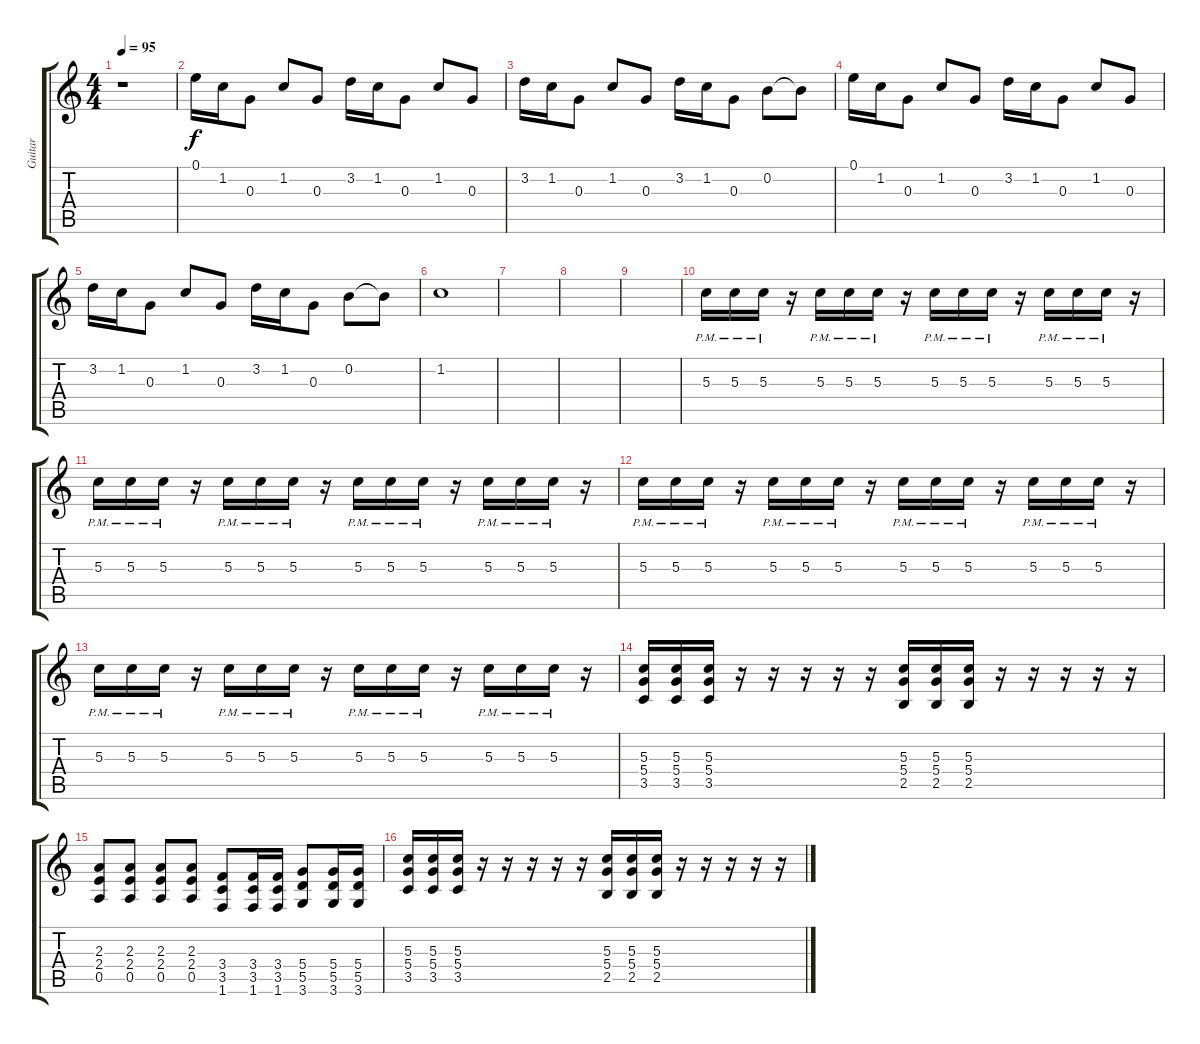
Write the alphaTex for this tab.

\track ("Guitar" "Guitar") {instrument distortionguitar}
\staff {score tabs}
\tuning (E4 B3 G3 D3 A2 E2) {hide}
\ts (4 4)
\tempo 95
\clef g2
\ks c
r.1{dy f instrument distortionguitar} |
0.1.16 1.2.16 0.3.8 1.2.8 0.3.8 3.2.16 1.2.16 0.3.8 1.2.8 0.3.8 |
3.2.16 1.2.16 0.3.8 1.2.8 0.3.8 3.2.16 1.2.16 0.3.8 0.2.8 0.2{t}.8 |
0.1.16 1.2.16 0.3.8 1.2.8 0.3.8 3.2.16 1.2.16 0.3.8 1.2.8 0.3.8 |
3.2.16 1.2.16 0.3.8 1.2.8 0.3.8 3.2.16 1.2.16 0.3.8 0.2.8 0.2{t}.8 |
1.2.1 |
|
|
|
5.3{pm}.16 5.3{pm}.16 5.3{pm}.16 r.16 5.3{pm}.16 5.3{pm}.16 5.3{pm}.16 r.16 5.3{pm}.16 5.3{pm}.16 5.3{pm}.16 r.16 5.3{pm}.16 5.3{pm}.16 5.3{pm}.16 r.16 |
5.3{pm}.16 5.3{pm}.16 5.3{pm}.16 r.16 5.3{pm}.16 5.3{pm}.16 5.3{pm}.16 r.16 5.3{pm}.16 5.3{pm}.16 5.3{pm}.16 r.16 5.3{pm}.16 5.3{pm}.16 5.3{pm}.16 r.16 |
5.3{pm}.16 5.3{pm}.16 5.3{pm}.16 r.16 5.3{pm}.16 5.3{pm}.16 5.3{pm}.16 r.16 5.3{pm}.16 5.3{pm}.16 5.3{pm}.16 r.16 5.3{pm}.16 5.3{pm}.16 5.3{pm}.16 r.16 |
5.3{pm}.16 5.3{pm}.16 5.3{pm}.16 r.16 5.3{pm}.16 5.3{pm}.16 5.3{pm}.16 r.16 5.3{pm}.16 5.3{pm}.16 5.3{pm}.16 r.16 5.3{pm}.16 5.3{pm}.16 5.3{pm}.16 r.16 |
(5.3 5.4 3.5).16 (5.3 5.4 3.5).16 (5.3 5.4 3.5).16 r.16 r.16 r.16 r.16 r.16 (5.3 5.4 2.5).16 (5.3 5.4 2.5).16 (5.3 5.4 2.5).16 r.16 r.16 r.16 r.16 r.16 |
(2.3 2.4 0.5).8 (2.3 2.4 0.5).8 (2.3 2.4 0.5).8 (2.3 2.4 0.5).8 (3.4 3.5 1.6).8 (3.4 3.5 1.6).16 (3.4 3.5 1.6).16 (5.4 5.5 3.6).8 (5.4 5.5 3.6).16 (5.4 5.5 3.6).16 |
(5.3 5.4 3.5).16 (5.3 5.4 3.5).16 (5.3 5.4 3.5).16 r.16 r.16 r.16 r.16 r.16 (5.3 5.4 2.5).16 (5.3 5.4 2.5).16 (5.3 5.4 2.5).16 r.16 r.16 r.16 r.16 r.16
